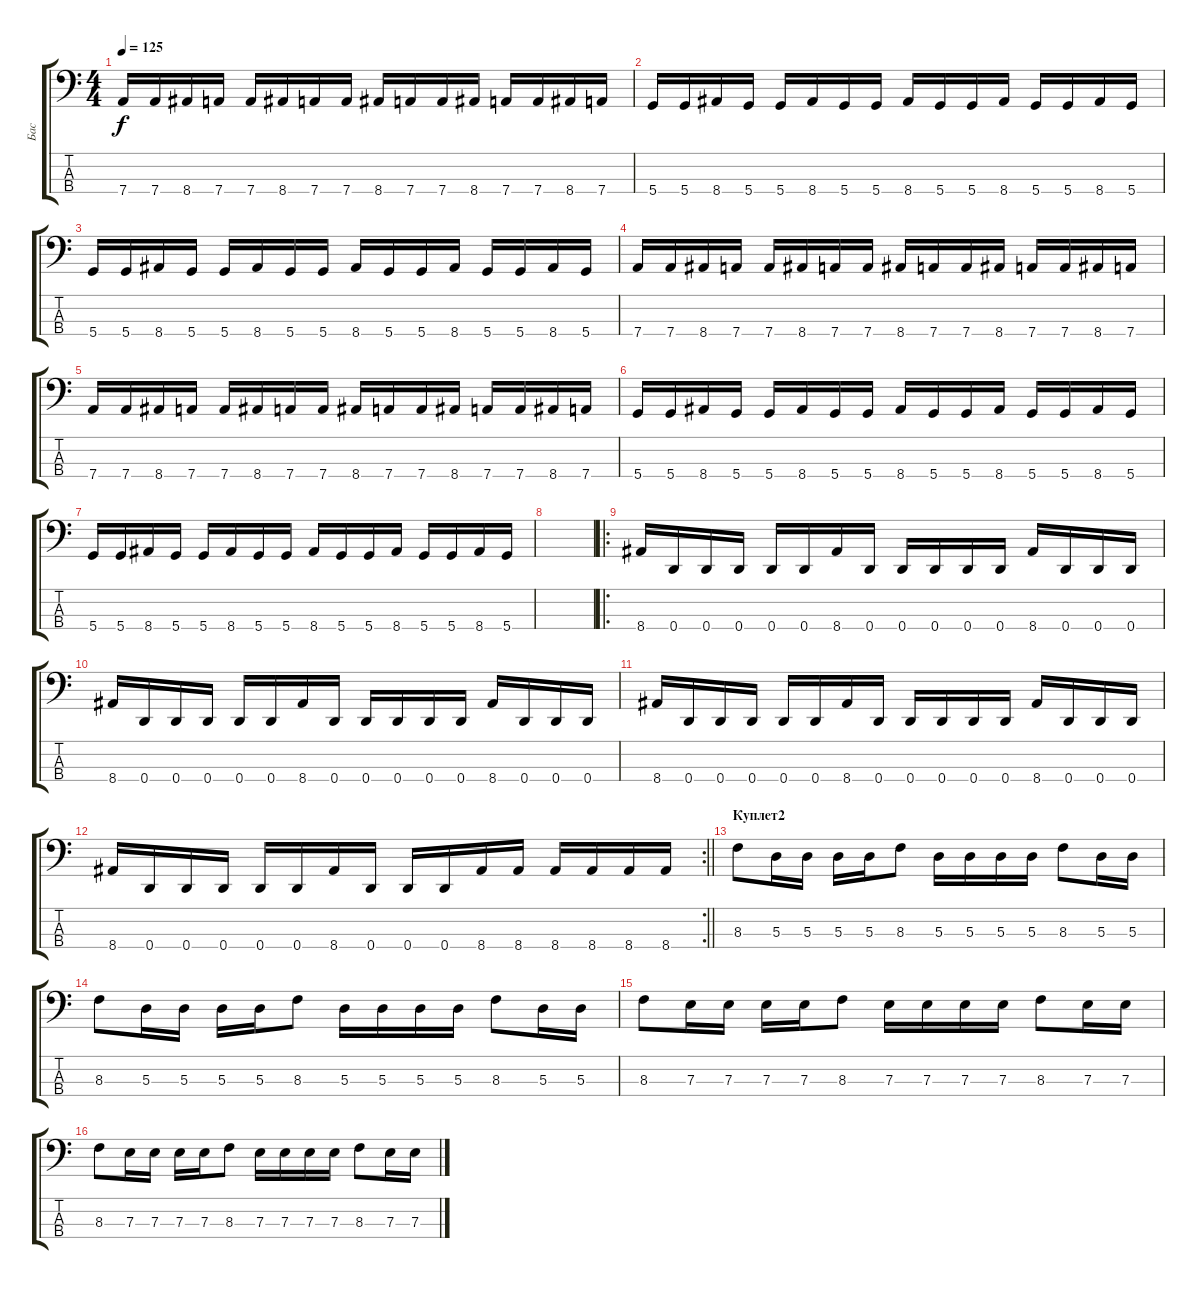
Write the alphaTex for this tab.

\track ("Бас" "Бас") {instrument electricbasspick}
\staff {score tabs}
\tuning (G2 D2 A1 D1) {hide}
\ts (4 4)
\tempo 125
\clef f4
\ks c
7.4.16{dy f} 7.4.16 8.4.16 7.4.16 7.4.16 8.4.16 7.4.16 7.4.16 8.4.16 7.4.16 7.4.16 8.4.16 7.4.16 7.4.16 8.4.16 7.4.16 |
5.4.16 5.4.16 8.4.16 5.4.16 5.4.16 8.4.16 5.4.16 5.4.16 8.4.16 5.4.16 5.4.16 8.4.16 5.4.16 5.4.16 8.4.16 5.4.16 |
5.4.16 5.4.16 8.4.16 5.4.16 5.4.16 8.4.16 5.4.16 5.4.16 8.4.16 5.4.16 5.4.16 8.4.16 5.4.16 5.4.16 8.4.16 5.4.16 |
7.4.16 7.4.16 8.4.16 7.4.16 7.4.16 8.4.16 7.4.16 7.4.16 8.4.16 7.4.16 7.4.16 8.4.16 7.4.16 7.4.16 8.4.16 7.4.16 |
7.4.16 7.4.16 8.4.16 7.4.16 7.4.16 8.4.16 7.4.16 7.4.16 8.4.16 7.4.16 7.4.16 8.4.16 7.4.16 7.4.16 8.4.16 7.4.16 |
5.4.16 5.4.16 8.4.16 5.4.16 5.4.16 8.4.16 5.4.16 5.4.16 8.4.16 5.4.16 5.4.16 8.4.16 5.4.16 5.4.16 8.4.16 5.4.16 |
5.4.16 5.4.16 8.4.16 5.4.16 5.4.16 8.4.16 5.4.16 5.4.16 8.4.16 5.4.16 5.4.16 8.4.16 5.4.16 5.4.16 8.4.16 5.4.16 |
|
\ro
8.4.16 0.4.16 0.4.16 0.4.16 0.4.16 0.4.16 8.4.16 0.4.16 0.4.16 0.4.16 0.4.16 0.4.16 8.4.16 0.4.16 0.4.16 0.4.16 |
8.4.16 0.4.16 0.4.16 0.4.16 0.4.16 0.4.16 8.4.16 0.4.16 0.4.16 0.4.16 0.4.16 0.4.16 8.4.16 0.4.16 0.4.16 0.4.16 |
8.4.16 0.4.16 0.4.16 0.4.16 0.4.16 0.4.16 8.4.16 0.4.16 0.4.16 0.4.16 0.4.16 0.4.16 8.4.16 0.4.16 0.4.16 0.4.16 |
\rc 2
\barLineRight lightlight
8.4.16 0.4.16 0.4.16 0.4.16 0.4.16 0.4.16 8.4.16 0.4.16 0.4.16 0.4.16 8.4.16 8.4.16 8.4.16 8.4.16 8.4.16 8.4.16 |
\section ("" "Куплет2")
8.3.8 5.3.16 5.3.16 5.3.16 5.3.16 8.3.8 5.3.16 5.3.16 5.3.16 5.3.16 8.3.8 5.3.16 5.3.16 |
8.3.8 5.3.16 5.3.16 5.3.16 5.3.16 8.3.8 5.3.16 5.3.16 5.3.16 5.3.16 8.3.8 5.3.16 5.3.16 |
8.3.8 7.3.16 7.3.16 7.3.16 7.3.16 8.3.8 7.3.16 7.3.16 7.3.16 7.3.16 8.3.8 7.3.16 7.3.16 |
8.3.8 7.3.16 7.3.16 7.3.16 7.3.16 8.3.8 7.3.16 7.3.16 7.3.16 7.3.16 8.3.8 7.3.16 7.3.16
